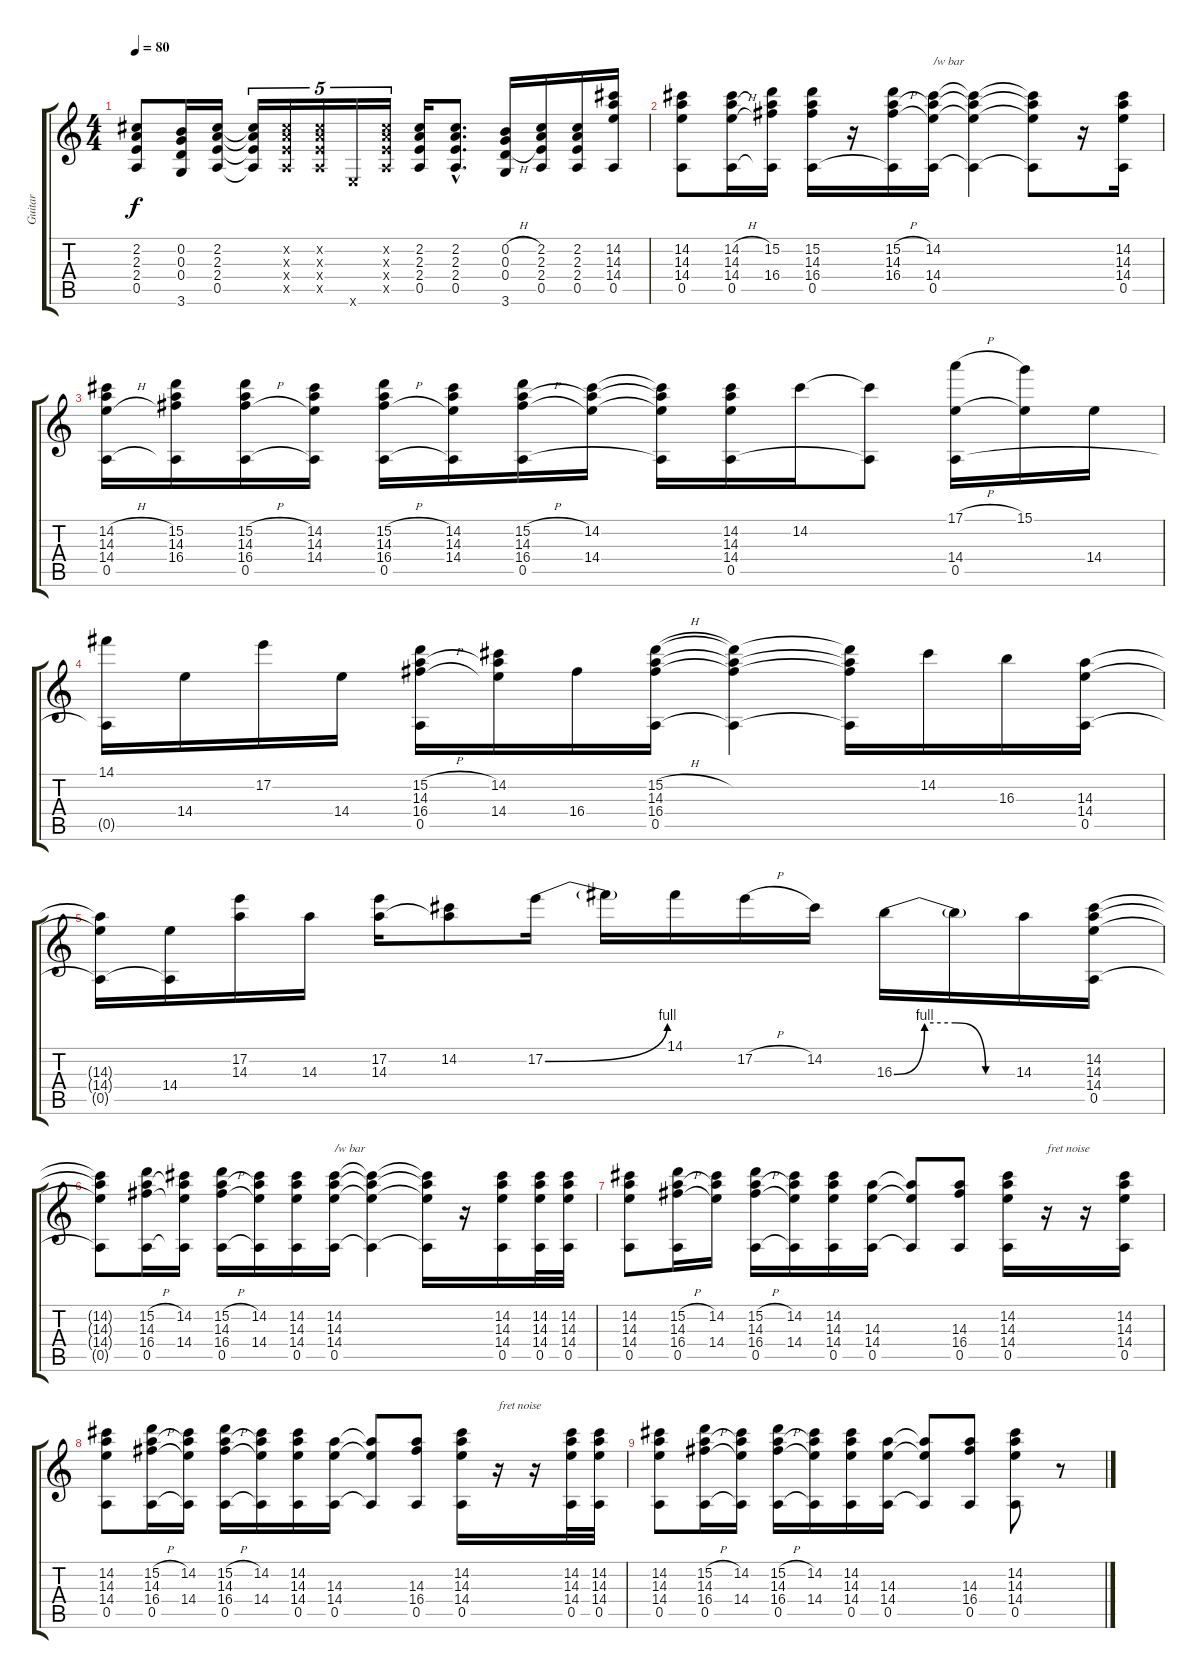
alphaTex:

\track ("Guitar" "Guitar") {instrument distortionguitar}
\staff {score tabs}
\tuning (E4 B3 G3 D3 A2 E2) {hide}
\ts (4 4)
\tempo 80
\clef g2
\ks c
(2.2 2.3 2.4 0.5).8{dy f} (0.2 0.3 0.4 3.6).16 (2.2 2.3 2.4 0.5).16 (2.2{t} 2.3{t} 2.4{t} 0.5{t}).16{tu (5 4)} (2.2{x} 2.3{x} 2.4{x} 0.5{x}).16{tu (5 4)} (2.2{x} 2.3{x} 2.4{x} 0.5{x}).16{tu (5 4)} 0.6{x}.16{tu (5 4)} (2.2{x} 2.3{x} 2.4{x} 0.5{x}).16{tu (5 4)} (2.2 2.3 2.4 0.5).16 (2.2{hac} 2.3{hac} 2.4{hac} 0.5{hac}).8{d} (0.2{h} 0.3{h} 0.4{h} 3.6).16 (2.2 2.3 2.4 0.5).16 (2.2 2.3 2.4 0.5).16 (14.2 14.3 14.4 0.5).16 |
(14.2 14.3 14.4 0.5).8 (14.2{h} 14.3 14.4{h} 0.5).16 (15.2 14.3{t} 16.4 0.5{t}).16 (15.2 14.3 16.4 0.5).16 r.16 (15.2{h} 14.3 16.4{h} 0.5{t}).16 (14.2 14.3{t} 14.4 0.5).16{txt "/w bar"} (14.2{t} 14.3{t} 14.4{t} 0.5{t}).4 (14.2{t} 14.3{t} 14.4{t} 0.5{t}).8 r.16 (14.2 14.3 14.4 0.5).16 |
(14.2{h} 14.3 14.4{h} 0.5).16 (15.2 14.3 16.4 0.5{t}).16 (15.2{h} 14.3{h} 16.4{h} 0.5).16 (14.2 14.3 14.4 0.5{t}).16 (15.2{h} 14.3{h} 16.4{h} 0.5).16 (14.2 14.3 14.4 0.5{t}).16 (15.2{h} 14.3 16.4{h} 0.5).16 (14.2 14.3{t} 14.4).16 (14.2{t} 14.3{t} 14.4{t} 0.5{t}).16 (14.2 14.3 14.4 0.5).16 14.2.16 (14.2{t} 0.5{t}).8 (17.1{h} 14.4 0.5).16 (15.1 14.4{t}).16 14.4.16 |
(14.1 0.5{t}).16 14.4.16 17.2.16 14.4.16 (15.2{h} 14.3 16.4{h} 0.5).16 (14.2 14.3{t} 14.4).16 16.4.16 (15.2{h} 14.3 16.4 0.5).16 (15.2{t} 14.3{t} 16.4{t} 0.5{t}).4 (15.2{t} 14.3{t} 16.4{t} 0.5{t}).16 14.2.16 16.3.16 (14.3 14.4 0.5).16 |
(14.3{t} 14.4{t} 0.5{t}).16 (14.4 0.5{t}).16 (17.2 14.3).16 14.3.16 (17.2 14.3).16 (14.2 14.3{t}).8 17.2{be (bend 0 0 60 4)}.16 17.2{t}.16 14.1.16 17.2{h}.16 14.2.16 16.3{be (custom 0 0 15 4 30 4 45 0 60 0)}.16 16.3{t}.16 14.3.16 (14.2 14.3 14.4 0.5).16 |
(14.2{t} 14.3{t} 14.4{t} 0.5{t}).8 (15.2{h} 14.3 16.4{h} 0.5).16 (14.2 14.3{t} 14.4 0.5{t}).16 (15.2{h} 14.3 16.4{h} 0.5).16 (14.2 14.3{t} 14.4 0.5{t}).16 (14.2 14.3 14.4 0.5).16 (14.2 14.3 14.4 0.5).16{txt "/w bar"} (14.2{t} 14.3{t} 14.4{t} 0.5{t}).4 (14.2{t} 14.3{t} 14.4{t} 0.5{t}).16 r.16 (14.2 14.3 14.4 0.5).16 (14.2 14.3 14.4 0.5).32 (14.2 14.3 14.4 0.5).32 |
(14.2 14.3 14.4 0.5).8 (15.2{h} 14.3 16.4{h} 0.5).16 (14.2 14.3{t} 14.4).16 (15.2{h} 14.3 16.4{h} 0.5).16 (14.2 14.3{t} 14.4 0.5{t}).16 (14.2 14.3 14.4 0.5).16 (14.3 14.4 0.5).16 (14.3{t} 14.4{t} 0.5{t}).8 (14.3 16.4 0.5).8 (14.2 14.3 14.4 0.5).16 r.16{txt "fret noise"} r.16 (14.2 14.3 14.4 0.5).16 |
(14.2 14.3 14.4 0.5).8 (15.2{h} 14.3 16.4{h} 0.5).16 (14.2 14.3{t} 14.4 0.5{t}).16 (15.2{h} 14.3 16.4{h} 0.5).16 (14.2 14.3{t} 14.4 0.5{t}).16 (14.2 14.3 14.4 0.5).16 (14.3 14.4 0.5).16 (14.3{t} 14.4{t} 0.5{t}).8 (14.3 16.4 0.5).8 (14.2 14.3 14.4 0.5).16 r.16{txt "fret noise"} r.16 (14.2 14.3 14.4 0.5).32 (14.2 14.3 14.4 0.5).32 |
(14.2 14.3 14.4 0.5).8 (15.2{h} 14.3 16.4{h} 0.5).16 (14.2 14.3{t} 14.4 0.5{t}).16 (15.2{h} 14.3 16.4{h} 0.5).16 (14.2 14.3{t} 14.4 0.5{t}).16 (14.2 14.3 14.4 0.5).16 (14.3 14.4 0.5).16 (14.3{t} 14.4{t} 0.5{t}).8 (14.3 16.4 0.5).8 (14.2 14.3 14.4 0.5).8 r.8
